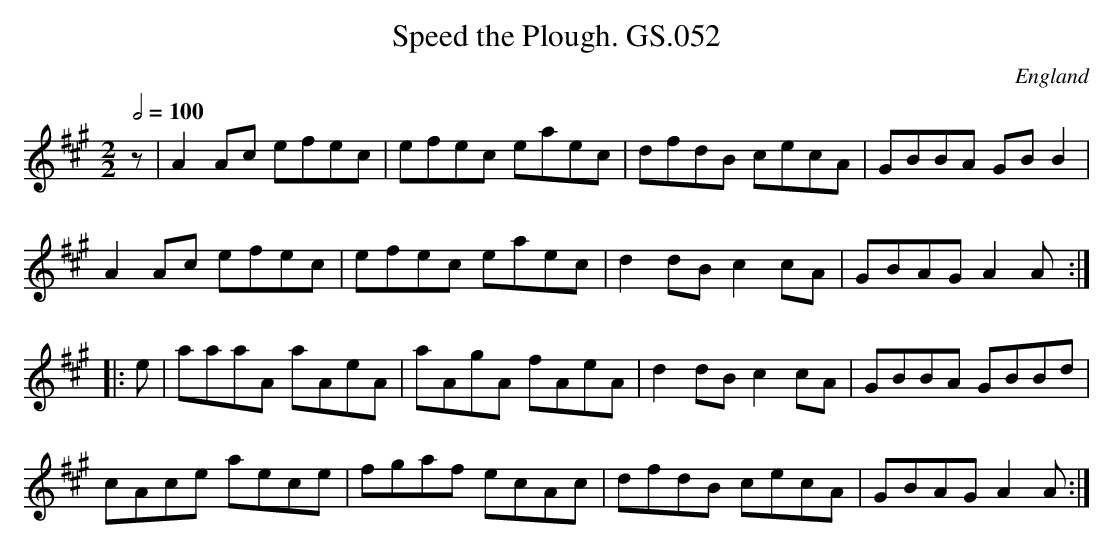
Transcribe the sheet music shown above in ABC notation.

X:1
T:Speed the Plough. GS.052
L:1/8
M:2/2
O:England
Q:1/2=100
K:A major
z|A2 Ac efec | efec eaec | dfdB cecA | GBBA GB B2 |!
A2 Ac efec | efec eaec | d2 dB c2cA | GBAG A2 A :|!
|: e | aaaA aAeA | aAgA fAeA | d2dB c2 cA | GBBA GBBd |!
cAce aece | fgaf ecAc | dfdB cecA | GBAG A2 A :|
